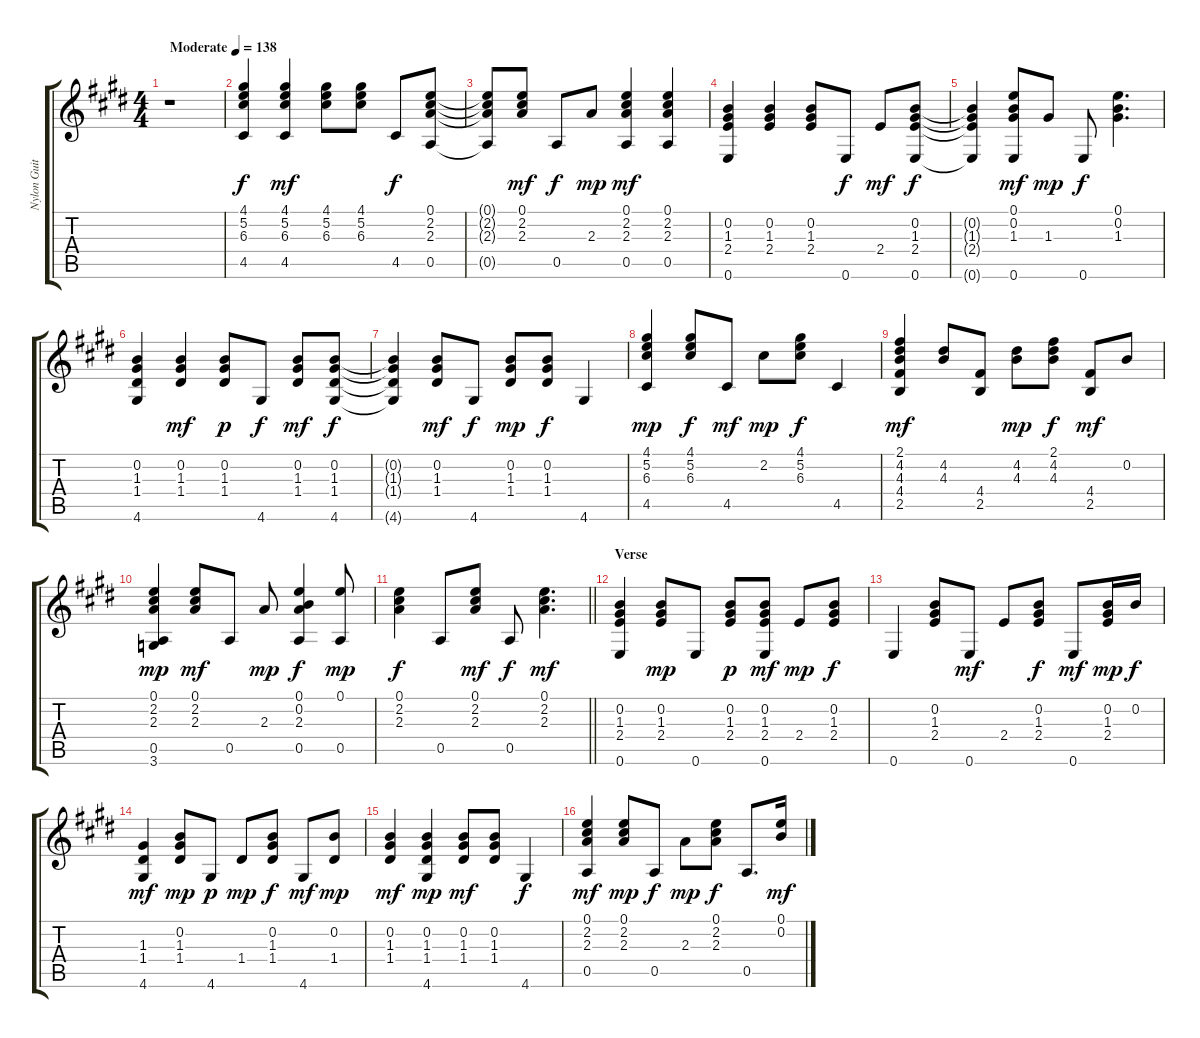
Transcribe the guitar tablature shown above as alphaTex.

\track ("Nylon Guitar" "Nylon Guit") {instrument acousticguitarnylon}
\staff {score tabs}
\tuning (E4 B3 G3 D3 A2 E2) {hide}
\ts (4 4)
\tempo (138 "Moderate")
\clef g2
\ks e
r.1{dy f instrument acousticguitarnylon} |
(4.1 5.2 6.3 4.5).4 (4.1 5.2 6.3 4.5).4{dy mf} (4.1 5.2 6.3).8 (4.1 5.2 6.3).8 4.5.8{dy f} (0.1 2.2 2.3 0.5).8 |
(0.1{t} 2.2{t} 2.3{t} 0.5{t}).8 (0.1 2.2 2.3).8{dy mf} 0.5.8{dy f} 2.3.8{dy mp} (0.1 2.2 2.3 0.5).4{dy mf} (0.1 2.2 2.3 0.5).4 |
(0.2 1.3 2.4 0.6).4 (0.2 1.3 2.4).4 (0.2 1.3 2.4).8 0.6.8{dy f} 2.4.8{dy mf} (0.2 1.3 2.4 0.6).8{dy f} |
(0.2{t} 1.3{t} 2.4{t} 0.6{t}).4 (0.1 0.2 1.3 0.6).8{dy mf} 1.3.8{dy mp} 0.6.8{dy f} (0.1 0.2 1.3).4{d} |
(0.2 1.3 1.4 4.6).4 (0.2 1.3 1.4).4{dy mf} (0.2 1.3 1.4).8{dy p} 4.6.8{dy f} (0.2 1.3 1.4).8{dy mf} (0.2 1.3 1.4 4.6).8{dy f} |
(0.2{t} 1.3{t} 1.4{t} 4.6{t}).4 (0.2 1.3 1.4).8{dy mf} 4.6.8{dy f} (0.2 1.3 1.4).8{dy mp} (0.2 1.3 1.4).8{dy f} 4.6.4 |
(4.1 5.2 6.3 4.5).4{dy mp} (4.1 5.2 6.3).8{dy f} 4.5.8{dy mf} 2.2.8{dy mp} (4.1 5.2 6.3).8{dy f} 4.5.4 |
(2.1 4.2 4.3 4.4 2.5).4{dy mf} (4.2 4.3).8 (4.4 2.5).8 (4.2 4.3).8{dy mp} (2.1 4.2 4.3).8{dy f} (4.4 2.5).8{dy mf} 0.2.8 |
(0.1 2.2 2.3 0.5 3.6).4{dy mp} (0.1 2.2 2.3).8{dy mf} 0.5.8 2.3.8{dy mp} (0.1 0.2 2.3 0.5).4{dy f} (0.1 0.5).8{dy mp} |
\barLineRight lightlight
(0.1 2.2 2.3).4{dy f} 0.5.8 (0.1 2.2 2.3).8{dy mf} 0.5.8{dy f} (0.1 2.2 2.3).4{d dy mf} |
\section ("" "Verse")
(0.2 1.3 2.4 0.6).4 (0.2 1.3 2.4).8{dy mp} 0.6.8 (0.2 1.3 2.4).8{dy p} (0.2 1.3 2.4 0.6).8{dy mf} 2.4.8{dy mp} (0.2 1.3 2.4).8{dy f} |
0.6.4 (0.2 1.3 2.4).8 0.6.8{dy mf} 2.4.8 (0.2 1.3 2.4).8{dy f} 0.6.8{dy mf} (0.2 1.3 2.4).16{dy mp} 0.2.16{dy f} |
(1.3 1.4 4.6).4{dy mf} (0.2 1.3 1.4).8{dy mp} 4.6.8{dy p} 1.4.8{dy mp} (0.2 1.3 1.4).8{dy f} 4.6.8{dy mf} (0.2 1.4).8{dy mp} |
(0.2 1.3 1.4).4{dy mf} (0.2 1.3 1.4 4.6).4{dy mp} (0.2 1.3 1.4).8{dy mf} (0.2 1.3 1.4).8 4.6.4{dy f} |
(0.1 2.2 2.3 0.5).4{dy mf} (0.1 2.2 2.3).8{dy mp} 0.5.8{dy f} 2.3.8{dy mp} (0.1 2.2 2.3).8{dy f} 0.5.8{d} (0.1 0.2).16{dy mf}
